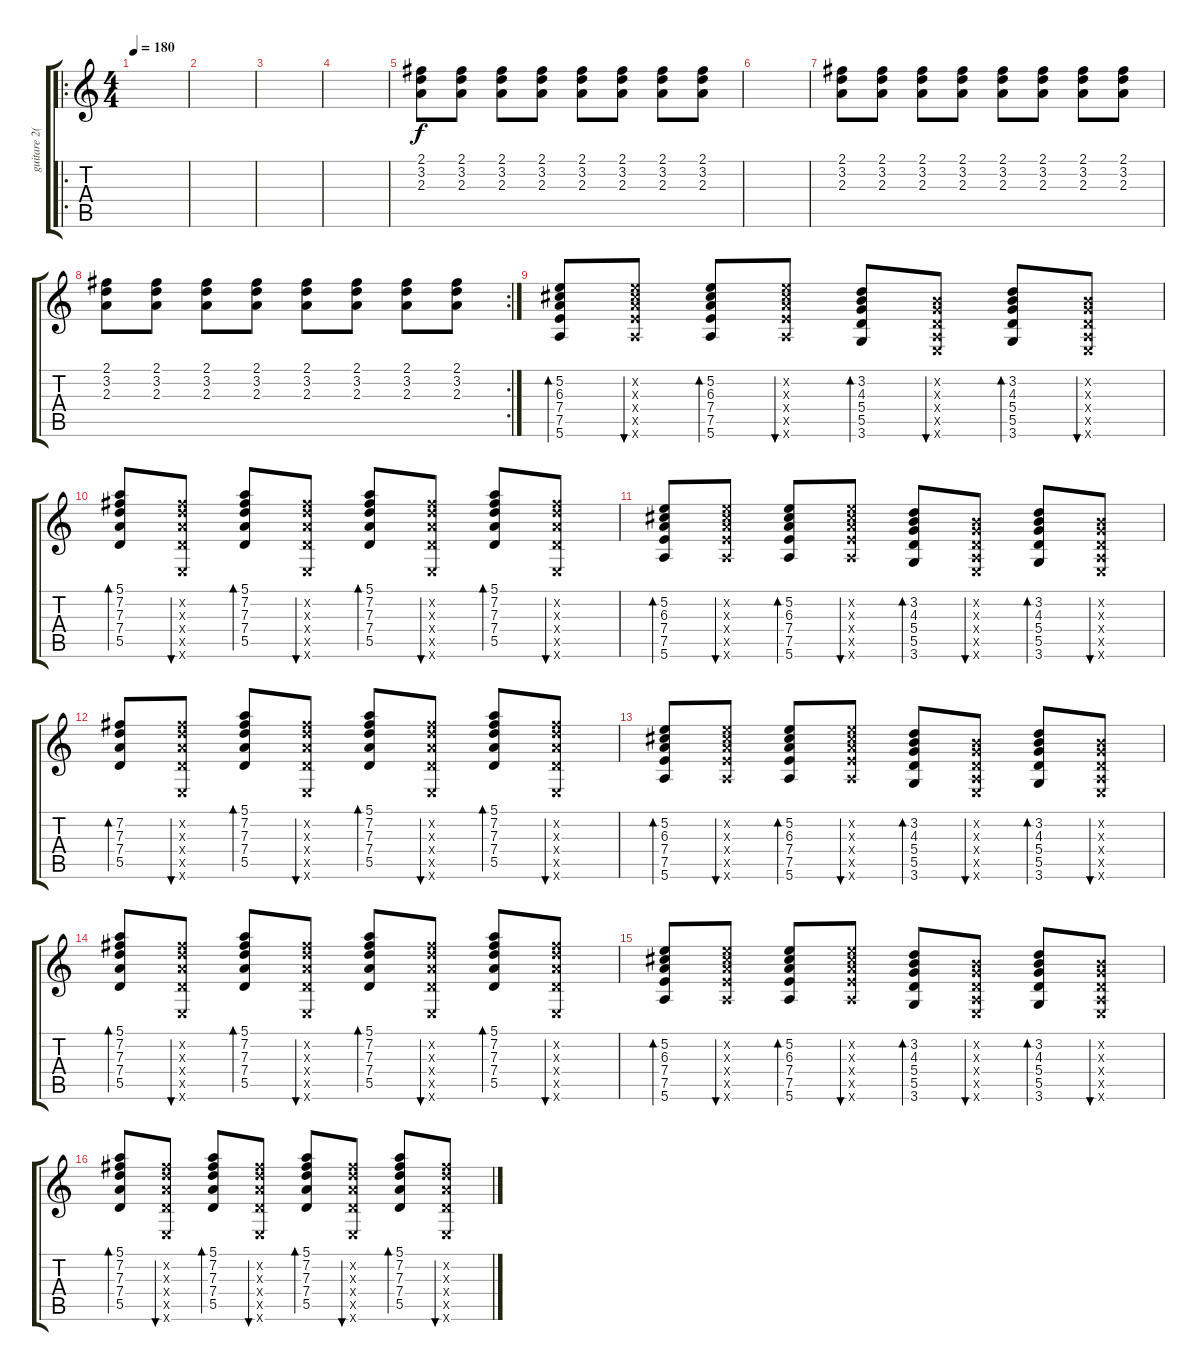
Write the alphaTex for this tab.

\track ("guitare 2(lint)" "guitare 2(") {instrument electricguitarclean}
\staff {score tabs}
\tuning (E4 B3 G3 D3 A2 E2) {hide}
\ro
\ts (4 4)
\tempo 180
\clef g2
\ks c
|
|
|
|
(2.1 3.2 2.3).8 (2.1 3.2 2.3).8 (2.1 3.2 2.3).8 (2.1 3.2 2.3).8 (2.1 3.2 2.3).8 (2.1 3.2 2.3).8 (2.1 3.2 2.3).8 (2.1 3.2 2.3).8 |
|
(2.1 3.2 2.3).8 (2.1 3.2 2.3).8 (2.1 3.2 2.3).8 (2.1 3.2 2.3).8 (2.1 3.2 2.3).8 (2.1 3.2 2.3).8 (2.1 3.2 2.3).8 (2.1 3.2 2.3).8 |
\rc 2
(2.1 3.2 2.3).8 (2.1 3.2 2.3).8 (2.1 3.2 2.3).8 (2.1 3.2 2.3).8 (2.1 3.2 2.3).8 (2.1 3.2 2.3).8 (2.1 3.2 2.3).8 (2.1 3.2 2.3).8 |
(5.2 6.3 7.4 7.5 5.6).8{bd 60} (5.2{x} 6.3{x} 7.4{x} 7.5{x} 5.6{x}).8{bu 60} (5.2 6.3 7.4 7.5 5.6).8{bd 60} (5.2{x} 6.3{x} 7.4{x} 7.5{x} 5.6{x}).8{bu 60} (3.2 4.3 5.4 5.5 3.6).8{bd 60} (0.2{x} 0.3{x} 0.4{x} 0.5{x} 0.6{x}).8{bu 60} (3.2 4.3 5.4 5.5 3.6).8{bd 60} (0.2{x} 0.3{x} 0.4{x} 0.5{x} 0.6{x}).8{bu 60} |
(5.1 7.2 7.3 7.4 5.5).8{bd 60} (7.2{x} 7.3{x} 7.4{x} 5.5{x} 0.6{x}).8{bu 60} (5.1 7.2 7.3 7.4 5.5).8{bd 60} (7.2{x} 7.3{x} 7.4{x} 5.5{x} 0.6{x}).8{bu 60} (5.1 7.2 7.3 7.4 5.5).8{bd 60} (7.2{x} 7.3{x} 7.4{x} 5.5{x} 0.6{x}).8{bu 60} (5.1 7.2 7.3 7.4 5.5).8{bd 60} (7.2{x} 7.3{x} 7.4{x} 5.5{x} 0.6{x}).8{bu 60} |
(5.2 6.3 7.4 7.5 5.6).8{bd 60} (5.2{x} 6.3{x} 7.4{x} 7.5{x} 5.6{x}).8{bu 60} (5.2 6.3 7.4 7.5 5.6).8{bd 60} (5.2{x} 6.3{x} 7.4{x} 7.5{x} 5.6{x}).8{bu 60} (3.2 4.3 5.4 5.5 3.6).8{bd 60} (0.2{x} 0.3{x} 0.4{x} 0.5{x} 0.6{x}).8{bu 60} (3.2 4.3 5.4 5.5 3.6).8{bd 60} (0.2{x} 0.3{x} 0.4{x} 0.5{x} 0.6{x}).8{bu 60} |
(7.2 7.3 7.4 5.5).8{bd 60} (7.2{x} 7.3{x} 7.4{x} 5.5{x} 0.6{x}).8{bu 60} (5.1 7.2 7.3 7.4 5.5).8{bd 60} (7.2{x} 7.3{x} 7.4{x} 5.5{x} 0.6{x}).8{bu 60} (5.1 7.2 7.3 7.4 5.5).8{bd 60} (7.2{x} 7.3{x} 7.4{x} 5.5{x} 0.6{x}).8{bu 60} (5.1 7.2 7.3 7.4 5.5).8{bd 60} (7.2{x} 7.3{x} 7.4{x} 5.5{x} 0.6{x}).8{bu 60} |
(5.2 6.3 7.4 7.5 5.6).8{bd 60} (5.2{x} 6.3{x} 7.4{x} 7.5{x} 5.6{x}).8{bu 60} (5.2 6.3 7.4 7.5 5.6).8{bd 60} (5.2{x} 6.3{x} 7.4{x} 7.5{x} 5.6{x}).8{bu 60} (3.2 4.3 5.4 5.5 3.6).8{bd 60} (0.2{x} 0.3{x} 0.4{x} 0.5{x} 0.6{x}).8{bu 60} (3.2 4.3 5.4 5.5 3.6).8{bd 60} (0.2{x} 0.3{x} 0.4{x} 0.5{x} 0.6{x}).8{bu 60} |
(5.1 7.2 7.3 7.4 5.5).8{bd 60} (7.2{x} 7.3{x} 7.4{x} 5.5{x} 0.6{x}).8{bu 60} (5.1 7.2 7.3 7.4 5.5).8{bd 60} (7.2{x} 7.3{x} 7.4{x} 5.5{x} 0.6{x}).8{bu 60} (5.1 7.2 7.3 7.4 5.5).8{bd 60} (7.2{x} 7.3{x} 7.4{x} 5.5{x} 0.6{x}).8{bu 60} (5.1 7.2 7.3 7.4 5.5).8{bd 60} (7.2{x} 7.3{x} 7.4{x} 5.5{x} 0.6{x}).8{bu 60} |
(5.2 6.3 7.4 7.5 5.6).8{bd 60} (5.2{x} 6.3{x} 7.4{x} 7.5{x} 5.6{x}).8{bu 60} (5.2 6.3 7.4 7.5 5.6).8{bd 60} (5.2{x} 6.3{x} 7.4{x} 7.5{x} 5.6{x}).8{bu 60} (3.2 4.3 5.4 5.5 3.6).8{bd 60} (0.2{x} 0.3{x} 0.4{x} 0.5{x} 0.6{x}).8{bu 60} (3.2 4.3 5.4 5.5 3.6).8{bd 60} (0.2{x} 0.3{x} 0.4{x} 0.5{x} 0.6{x}).8{bu 60} |
(5.1 7.2 7.3 7.4 5.5).8{bd 60} (7.2{x} 7.3{x} 7.4{x} 5.5{x} 0.6{x}).8{bu 60} (5.1 7.2 7.3 7.4 5.5).8{bd 60} (7.2{x} 7.3{x} 7.4{x} 5.5{x} 0.6{x}).8{bu 60} (5.1 7.2 7.3 7.4 5.5).8{bd 60} (7.2{x} 7.3{x} 7.4{x} 5.5{x} 0.6{x}).8{bu 60} (5.1 7.2 7.3 7.4 5.5).8{bd 60} (7.2{x} 7.3{x} 7.4{x} 5.5{x} 0.6{x}).8{bu 60}
